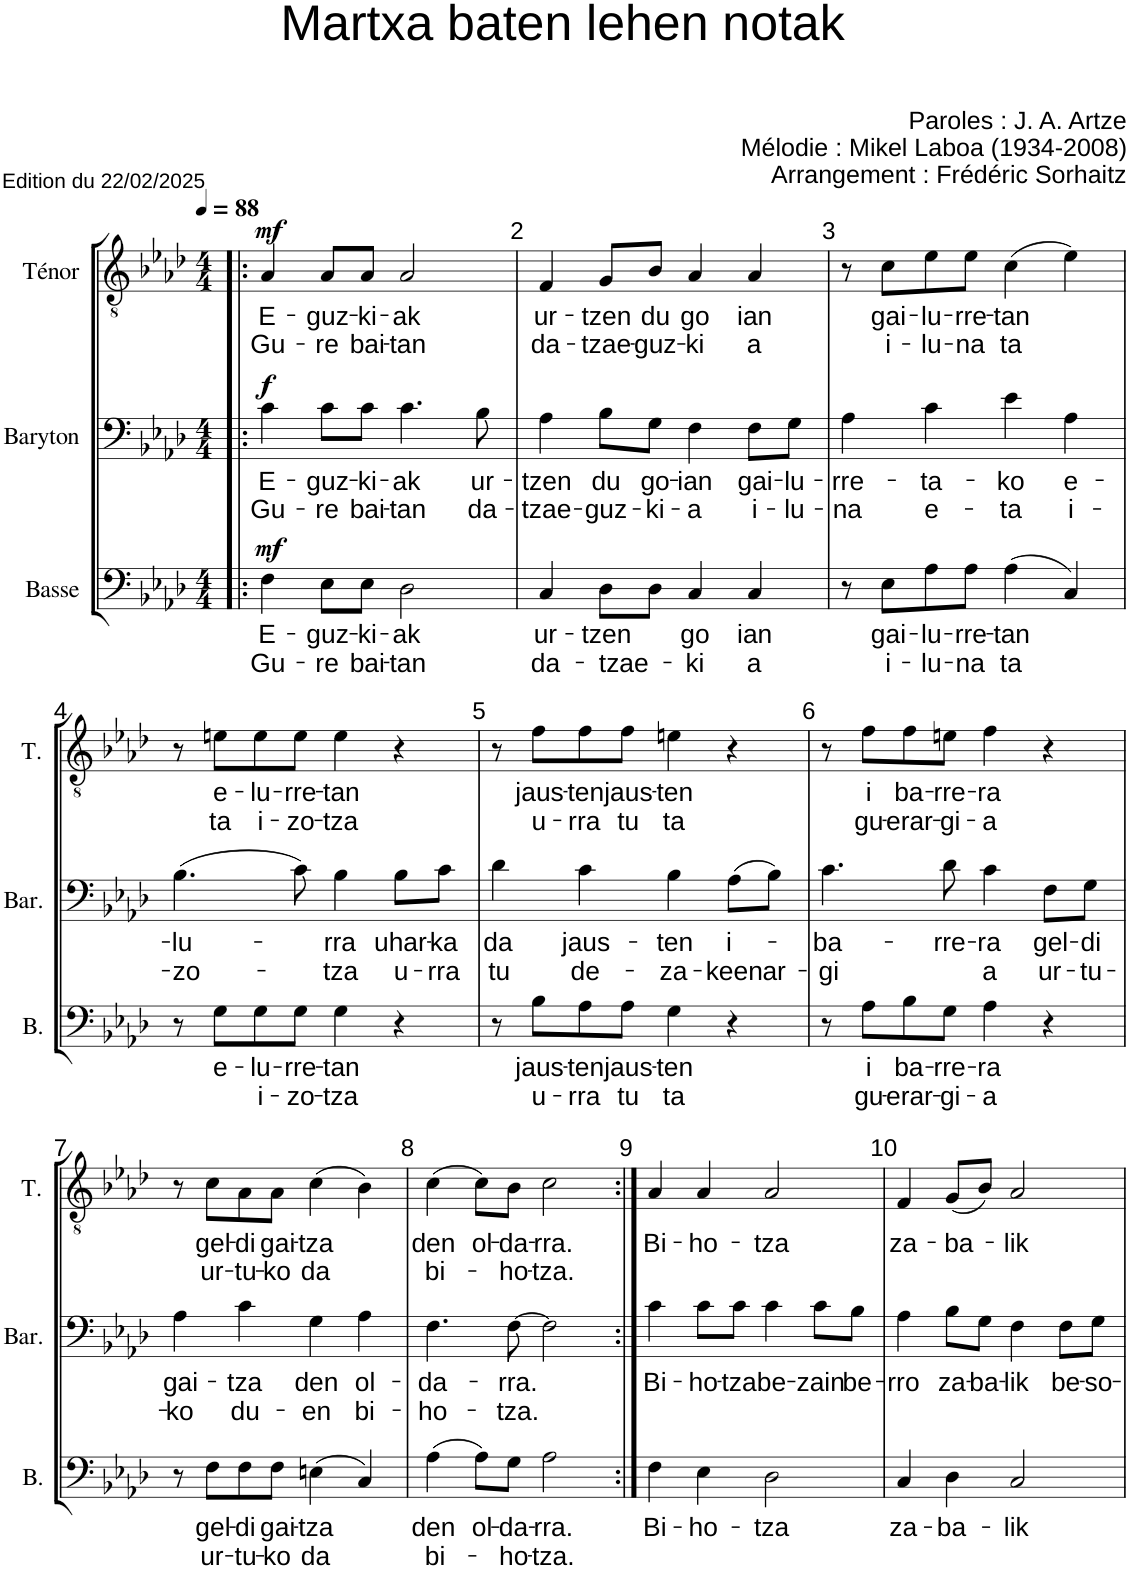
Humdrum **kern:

**kern	**text	**text	**dynam	**kern	**text	**text	**dynam	**kern	**text	**text	**dynam
*part3	*part3	*part3	*part3	*part2	*part2	*part2	*part2	*part1	*part1	*part1	*part1
*staff3	*staff3	*staff3	*staff3	*staff2	*staff2	*staff2	*staff2	*staff1	*staff1	*staff1	*staff1
*I"Basse	*	*	*	*I"Baryton	*	*	*	*I"Ténor	*	*	*
*I'B.	*	*	*	*I'Bar.	*	*	*	*I'T.	*	*	*
*clefF4	*	*	*	*clefF4	*	*	*	*clefGv2	*	*	*
*k[b-e-a-d-]	*	*	*	*k[b-e-a-d-]	*	*	*	*k[b-e-a-d-]	*	*	*
*M4/4	*	*	*	*M4/4	*	*	*	*M4/4	*	*	*
*MM88	*	*	*	*MM88	*	*	*	*MM88	*	*	*
=1!|:	=1!|:	=1!|:	=1!|:	=1!|:	=1!|:	=1!|:	=1!|:	=1!|:	=1!|:	=1!|:	=1!|:
!	!LO:LY:b	!LO:LY:b	!LO:DY:a	!	!LO:LY:b	!LO:LY:b	!LO:DY:a	!	!LO:LY:b	!LO:LY:b	!LO:DY:a
4F\	E-	-Gu-	mf	4c\	E-	-Gu-	f	4A-/	E-	-Gu-	mf
!	!LO:LY:b	!LO:LY:b	!	!	!LO:LY:b	!LO:LY:b	!	!	!LO:LY:b	!LO:LY:b	!
8E-\L	-guz-	-re	.	8c\L	-guz-	-re	.	8A-/L	-guz-	-re	.
!	!LO:LY:b	!LO:LY:b	!	!	!LO:LY:b	!LO:LY:b	!	!	!LO:LY:b	!LO:LY:b	!
8E-\J	-ki-	bai-	.	8c\J	-ki-	bai-	.	8A-/J	-ki-	bai-	.
!	!LO:LY:b	!LO:LY:b	!	!	!LO:LY:b	!LO:LY:b	!	!	!LO:LY:b	!LO:LY:b	!
2D-\	-ak	-tan	.	4.c\	-ak	-tan	.	2A-/	-ak	-tan	.
!	!	!	!	!	!LO:LY:b	!LO:LY:b	!	!	!	!	!
.	.	.	.	8B-\	ur-	da-	.	.	.	.	.
=2	=2	=2	=2	=2	=2	=2	=2	=2	=2	=2	=2
!	!LO:LY:b	!LO:LY:b	!	!	!LO:LY:b	!LO:LY:b	!	!	!LO:LY:b	!LO:LY:b	!
4C/	ur-	da-	.	4A-\	-tzen	-tzae-	.	4F/	ur-	da-	.
!	!LO:LY:b	!LO:LY:b	!	!	!LO:LY:b	!LO:LY:b	!	!	!LO:LY:b	!LO:LY:b	!
8D-\L	-tzen	-tzae-	.	8B-\L	du	-guz-	.	8G/L	-tzen	-tzae-	.
!	!	!	!	!	!LO:LY:b	!LO:LY:b	!	!	!LO:LY:b	!LO:LY:b	!
8D-\J	.	.	.	8G\J	go-	-ki-	.	8B-/J	du	-guz-	.
!	!LO:LY:b	!LO:LY:b	!	!	!LO:LY:b	!LO:LY:b	!	!	!LO:LY:b	!LO:LY:b	!
4C/	go	-ki	.	4F\	-ian	-a	.	4A-/	go	-ki	.
!	!LO:LY:b	!LO:LY:b	!	!	!LO:LY:b	!LO:LY:b	!	!	!LO:LY:b	!LO:LY:b	!
4C/	-ian	-a	.	8F\L	gai-	i-	.	4A-/	-ian	-a	.
!	!	!	!	!	!LO:LY:b	!LO:LY:b	!	!	!	!	!
.	.	.	.	8G\J	-lu-	-lu-	.	.	.	.	.
=3	=3	=3	=3	=3	=3	=3	=3	=3	=3	=3	=3
!	!	!	!	!	!LO:LY:b	!LO:LY:b	!	!	!	!	!
8r	.	.	.	4A-\	-rre-	-na	.	8r	.	.	.
!	!LO:LY:b	!LO:LY:b	!	!	!	!	!	!	!LO:LY:b	!LO:LY:b	!
8E-\L	gai-	i-	.	.	.	.	.	8c\L	gai-	i-	.
!	!LO:LY:b	!LO:LY:b	!	!	!LO:LY:b	!LO:LY:b	!	!	!LO:LY:b	!LO:LY:b	!
8A-\	-lu-	-lu-	.	4c\	-ta-	e-	.	8e-\	-lu-	-lu-	.
!	!LO:LY:b	!LO:LY:b	!	!	!	!	!	!	!LO:LY:b	!LO:LY:b	!
8A-\J	-rre-	-na	.	.	.	.	.	8e-\J	-rre-	-na	.
!	!LO:LY:b	!LO:LY:b	!	!	!LO:LY:b	!LO:LY:b	!	!	!LO:LY:b	!LO:LY:b	!
(4A-\	-tan	ta	.	4e-\	-ko	-ta	.	(4c\	-tan	ta	.
!	!	!	!	!	!LO:LY:b	!LO:LY:b	!	!	!	!	!
4C/)	.	.	.	4A-\	e-	i-	.	4e-\)	.	.	.
!!LO:LB:g=z
=4	=4	=4	=4	=4	=4	=4	=4	=4	=4	=4	=4
!	!	!	!	!	!LO:LY:b	!LO:LY:b	!	!	!	!	!
8r	.	.	.	(4.B-\	-lu-	-zo-	.	8r	.	.	.
!	!LO:LY:b	!	!	!	!	!	!	!	!LO:LY:b	!LO:LY:b	!
8G\L	e-	.	.	.	.	.	.	8en\L	e-	ta	.
!	!LO:LY:b	!LO:LY:b	!	!	!	!	!	!	!LO:LY:b	!LO:LY:b	!
8G\	-lu-	i-	.	.	.	.	.	8e\	-lu-	i-	.
!	!LO:LY:b	!LO:LY:b	!	!	!	!	!	!	!LO:LY:b	!LO:LY:b	!
8G\J	-rre-	-zo-	.	8c\)	.	.	.	8e\J	-rre-	-zo-	.
!	!LO:LY:b	!LO:LY:b	!	!	!LO:LY:b	!LO:LY:b	!	!	!LO:LY:b	!LO:LY:b	!
4G\	-tan	-tza	.	4B-\	-rra	-tza	.	4e\	-tan	-tza	.
!	!	!	!	!	!LO:LY:b	!LO:LY:b	!	!	!	!	!
4r	.	.	.	8B-\L	uhar-	u-	.	4r	.	.	.
!	!	!	!	!	!LO:LY:b	!LO:LY:b	!	!	!	!	!
.	.	.	.	8c\J	-ka	-rra	.	.	.	.	.
=5	=5	=5	=5	=5	=5	=5	=5	=5	=5	=5	=5
!	!	!	!	!	!LO:LY:b	!LO:LY:b	!	!	!	!	!
8r	.	.	.	4d-\	da	tu	.	8r	.	.	.
!	!LO:LY:b	!LO:LY:b	!	!	!	!	!	!	!LO:LY:b	!LO:LY:b	!
8B-\L	jaus-	u-	.	.	.	.	.	8f\L	jaus-	u-	.
!	!LO:LY:b	!LO:LY:b	!	!	!LO:LY:b	!LO:LY:b	!	!	!LO:LY:b	!LO:LY:b	!
8A-\	-ten	-rra	.	4c\	jaus-	de-	.	8f\	-ten	-rra	.
!	!LO:LY:b	!LO:LY:b	!	!	!	!	!	!	!LO:LY:b	!LO:LY:b	!
8A-\J	jaus-	tu	.	.	.	.	.	8f\J	jaus-	tu	.
!	!LO:LY:b	!LO:LY:b	!	!	!LO:LY:b	!LO:LY:b	!	!	!LO:LY:b	!LO:LY:b	!
4G\	-ten	ta	.	4B-\	-ten	-za-	.	4en\	-ten	ta	.
!	!	!	!	!	!LO:LY:b	!LO:LY:b	!	!	!	!	!
4r	.	.	.	(8A-\L	i-	-keen	.	4r	.	.	.
!	!	!	!	!	!	!LO:LY:b	!	!	!	!	!
.	.	.	.	8B-\J)	.	ar-	.	.	.	.	.
=6	=6	=6	=6	=6	=6	=6	=6	=6	=6	=6	=6
!	!	!	!	!	!LO:LY:b	!LO:LY:b	!	!	!	!	!
8r	.	.	.	4.c\	-ba-	-gi	.	8r	.	.	.
!	!LO:LY:b	!LO:LY:b	!	!	!	!	!	!	!LO:LY:b	!LO:LY:b	!
8A-\L	i	gu-	.	.	.	.	.	8f\L	i	gu-	.
!	!LO:LY:b	!LO:LY:b	!	!	!	!	!	!	!LO:LY:b	!LO:LY:b	!
8B-\	-ba-	-erar-	.	.	.	.	.	8f\	-ba-	-erar-	.
!	!LO:LY:b	!LO:LY:b	!	!	!LO:LY:b	!	!	!	!LO:LY:b	!LO:LY:b	!
8G\J	-rre-	-gi-	.	8d-\	-rre-	.	.	8en\J	-rre-	-gi-	.
!	!LO:LY:b	!LO:LY:b	!	!	!LO:LY:b	!LO:LY:b	!	!	!LO:LY:b	!LO:LY:b	!
4A-\	-ra	-a	.	4c\	-ra	-a	.	4f\	-ra	-a	.
!	!	!	!	!	!LO:LY:b	!LO:LY:b	!	!	!	!	!
4r	.	.	.	8F\L	gel-	ur-	.	4r	.	.	.
!	!	!	!	!	!LO:LY:b	!LO:LY:b	!	!	!	!	!
.	.	.	.	8G\J	-di	-tu-	.	.	.	.	.
!!LO:LB:g=z
=7	=7	=7	=7	=7	=7	=7	=7	=7	=7	=7	=7
!	!	!	!	!	!LO:LY:b	!LO:LY:b	!	!	!	!	!
8r	.	.	.	4A-\	gai-	-ko	.	8r	.	.	.
!	!LO:LY:b	!LO:LY:b	!	!	!	!	!	!	!LO:LY:b	!LO:LY:b	!
8F\L	gel-	ur-	.	.	.	.	.	8c\L	gel-	ur-	.
!	!LO:LY:b	!LO:LY:b	!	!	!LO:LY:b	!LO:LY:b	!	!	!LO:LY:b	!LO:LY:b	!
8F\	-di	-tu-	.	4c\	-tza	du-	.	8A-\	-di	-tu-	.
!	!LO:LY:b	!LO:LY:b	!	!	!	!	!	!	!LO:LY:b	!LO:LY:b	!
8F\J	gai-	-ko	.	.	.	.	.	8A-\J	gai-	-ko	.
!	!LO:LY:b	!LO:LY:b	!	!	!LO:LY:b	!LO:LY:b	!	!	!LO:LY:b	!LO:LY:b	!
(4En\	-tza	da	.	4G\	den	-en	.	(4c\	-tza	da	.
!	!	!	!	!	!LO:LY:b	!LO:LY:b	!	!	!	!	!
4C/)	.	.	.	4A-\	ol-	bi-	.	4B-\)	.	.	.
=8	=8	=8	=8	=8	=8	=8	=8	=8	=8	=8	=8
!	!LO:LY:b	!LO:LY:b	!	!	!LO:LY:b	!LO:LY:b	!	!	!LO:LY:b	!LO:LY:b	!
(4A-\	den	bi-	.	4.F\	-da-	-ho-	.	(4c\	den	bi-	.
!	!LO:LY:b	!	!	!	!	!	!	!	!LO:LY:b	!	!
8A-\L)	ol-	.	.	.	.	.	.	8c\L)	ol-	.	.
!	!LO:LY:b	!LO:LY:b	!	!	!LO:LY:b	!LO:LY:b	!	!	!LO:LY:b	!LO:LY:b	!
8G\J	-da-	-ho-	.	[8F\	-rra.	-tza.	.	8B-\J	-da-	-ho-	.
!	!LO:LY:b	!LO:LY:b	!	!	!	!	!	!	!LO:LY:b	!LO:LY:b	!
2A-\	-rra.	-tza.	.	2F\]	.	.	.	2c\	-rra.	-tza.	.
=9:|!	=9:|!	=9:|!	=9:|!	=9:|!	=9:|!	=9:|!	=9:|!	=9:|!	=9:|!	=9:|!	=9:|!
!	!LO:LY:b	!	!	!	!LO:LY:b	!	!	!	!LO:LY:b	!	!
4F\	Bi-	.	.	4c\	Bi-	.	.	4A-/	Bi-	.	.
!	!LO:LY:b	!	!	!	!LO:LY:b	!	!	!	!LO:LY:b	!	!
4E-\	-ho-	.	.	8c\L	-ho-	.	.	4A-/	-ho-	.	.
!	!	!	!	!	!LO:LY:b	!	!	!	!	!	!
.	.	.	.	8c\J	-tza	.	.	.	.	.	.
!	!LO:LY:b	!	!	!	!LO:LY:b	!	!	!	!LO:LY:b	!	!
2D-\	-tza	.	.	4c\	be-	.	.	2A-/	-tza	.	.
!	!	!	!	!	!LO:LY:b	!	!	!	!	!	!
.	.	.	.	8c\L	-zain	.	.	.	.	.	.
!	!	!	!	!	!LO:LY:b	!	!	!	!	!	!
.	.	.	.	8B-\J	be-	.	.	.	.	.	.
=10	=10	=10	=10	=10	=10	=10	=10	=10	=10	=10	=10
!	!LO:LY:b	!	!	!	!LO:LY:b	!	!	!	!LO:LY:b	!	!
4C/	za-	.	.	4A-\	-rro	.	.	4F/	za-	.	.
!	!LO:LY:b	!	!	!	!LO:LY:b	!	!	!	!LO:LY:b	!	!
4D-\	-ba-	.	.	8B-\L	za-	.	.	(8G/L	-ba-	.	.
!	!	!	!	!	!LO:LY:b	!	!	!	!	!	!
.	.	.	.	8G\J	-ba-	.	.	8B-/J)	.	.	.
!	!LO:LY:b	!	!	!	!LO:LY:b	!	!	!	!LO:LY:b	!	!
2C/	-lik	.	.	4F\	-lik	.	.	2A-/	-lik	.	.
!	!	!	!	!	!LO:LY:b	!	!	!	!	!	!
.	.	.	.	8F\L	be-	.	.	.	.	.	.
!	!	!	!	!	!LO:LY:b	!	!	!	!	!	!
.	.	.	.	8G\J	-so-	.	.	.	.	.	.
=	=	=	=	=	=	=	=	=	=	=	=
*-	*-	*-	*-	*-	*-	*-	*-	*-	*-	*-	*-
